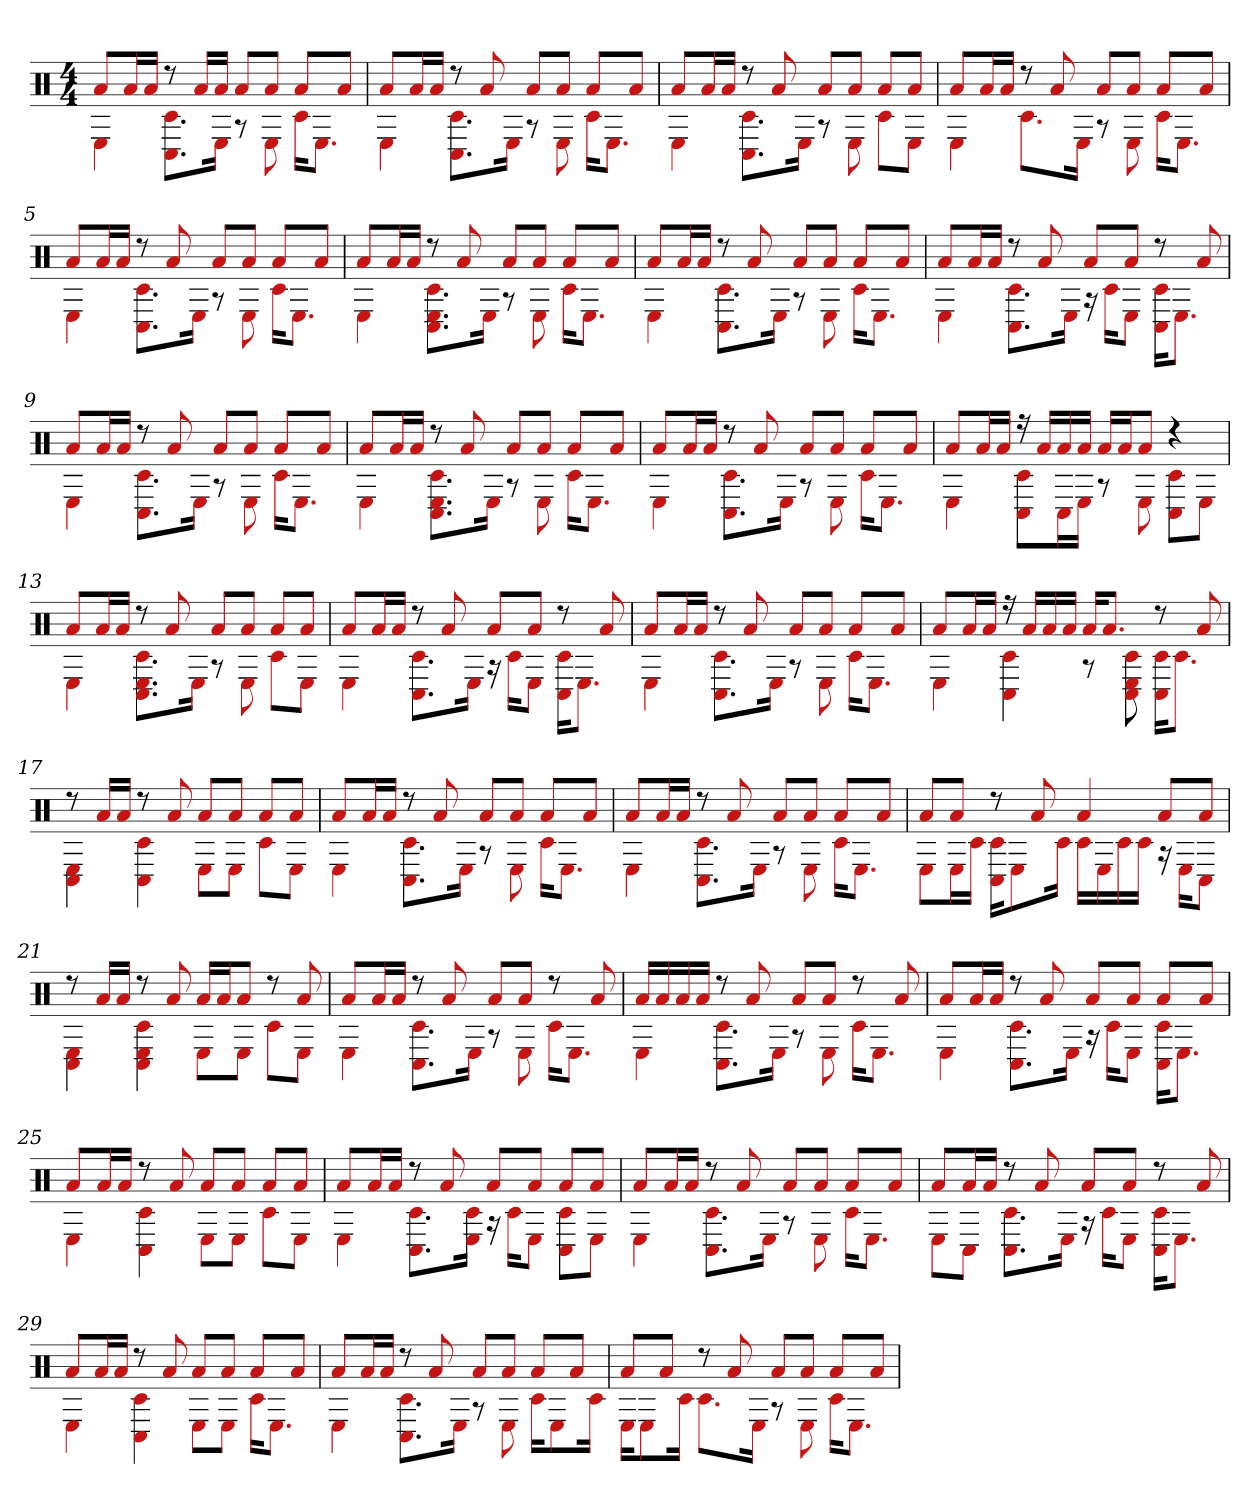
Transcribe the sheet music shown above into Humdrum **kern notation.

**kern
*part1
*staff1
*clefX
*k[]
*M4/4
=1
*^
8aL	4E
16aL	.
16aJJ	.
8r	8.C# 8.c#L
16aLL	.
16aJJ	16EJk
8aL	8r
8aJ	8E
8aL	16c#KL
.	8.EJ
8aJ	.
=2	=2
8aL	4E
16aL	.
16aJJ	.
8r	8.C# 8.c#L
8a	.
.	16EJk
8aL	8r
8aJ	8E
8aL	16c#KL
.	8.EJ
8aJ	.
=3	=3
8aL	4E
16aL	.
16aJJ	.
8r	8.C# 8.c#L
8a	.
.	16EJk
8aL	8r
8aJ	8E
8aL	8c#L
8aJ	8EJ
=4	=4
8aL	4E
16aL	.
16aJJ	.
8r	8.c#L
8a	.
.	16EJk
8aL	8r
8aJ	8E
8aL	16c#KL
.	8.EJ
8aJ	.
=5	=5
8aL	4E
16aL	.
16aJJ	.
8r	8.C# 8.c#L
8a	.
.	16EJk
8aL	8r
8aJ	8E
8aL	16c#KL
.	8.EJ
8aJ	.
=6	=6
8aL	4E
16aL	.
16aJJ	.
8r	8.E 8.C# 8.c#L
8a	.
.	16EJk
8aL	8r
8aJ	8E
8aL	16c#KL
.	8.EJ
8aJ	.
=7	=7
8aL	4E
16aL	.
16aJJ	.
8r	8.C# 8.c#L
8a	.
.	16EJk
8aL	8r
8aJ	8E
8aL	16c#KL
.	8.EJ
8aJ	.
=8	=8
8aL	4E
16aL	.
16aJJ	.
8r	8.C# 8.c#L
8a	.
.	16EJk
8aL	16r
.	16c#KL
8aJ	8EJ
8r	16C# 16c#KL
.	8.EJ
8a	.
=9	=9
8aL	4E
16aL	.
16aJJ	.
8r	8.C# 8.c#L
8a	.
.	16EJk
8aL	8r
8aJ	8E
8aL	16c#KL
.	8.EJ
8aJ	.
=10	=10
8aL	4E
16aL	.
16aJJ	.
8r	8.E 8.C# 8.c#L
8a	.
.	16EJk
8aL	8r
8aJ	8E
8aL	16c#KL
.	8.EJ
8aJ	.
=11	=11
8aL	4E
16aL	.
16aJJ	.
8r	8.C# 8.c#L
8a	.
.	16EJk
8aL	8r
8aJ	8E
8aL	16c#KL
.	8.EJ
8aJ	.
=12	=12
8aL	4E
16aL	.
16aJJ	.
16r	8C# 8c#L
16aLL	.
16a	16C#L
16aJJ	16EJJ
16aLL	8r
16aJ	.
8aJ	8E
4r	8C# 8c#L
.	8EJ
=13	=13
8aL	4E
16aL	.
16aJJ	.
8r	8.E 8.C# 8.c#L
8a	.
.	16EJk
8aL	8r
8aJ	8E
8aL	8c#L
8aJ	8EJ
=14	=14
8aL	4E
16aL	.
16aJJ	.
8r	8.C# 8.c#L
8a	.
.	16EJk
8aL	16r
.	16c#KL
8aJ	8EJ
8r	16C# 16c#KL
.	8.EJ
8a	.
=15	=15
8aL	4E
16aL	.
16aJJ	.
8r	8.C# 8.c#L
8a	.
.	16EJk
8aL	8r
8aJ	8E
8aL	16c#KL
.	8.EJ
8aJ	.
=16	=16
8aL	4E
16aL	.
16aJJ	.
16r	4C# 4c#
16aLL	.
16a	.
16aJJ	.
16aKL	8r
8.aJ	.
.	8C# 8c# 8E
8r	16C# 16c#KL
.	8.c#J
8a	.
=17	=17
8r	4C# 4E
16aLL	.
16aJJ	.
8r	4C# 4c#
8a	.
8aL	8EL
8aJ	8EJ
8aL	8c#L
8aJ	8EJ
=18	=18
8aL	4E
16aL	.
16aJJ	.
8r	8.C# 8.c#L
8a	.
.	16EJk
8aL	8r
8aJ	8E
8aL	16c#KL
.	8.EJ
8aJ	.
=19	=19
8aL	4E
16aL	.
16aJJ	.
8r	8.C# 8.c#L
8a	.
.	16EJk
8aL	8r
8aJ	8E
8aL	16c#KL
.	8.EJ
8aJ	.
=20	=20
8aL	8EL
8aJ	16EL
.	16c#JJ
8r	16C# 16c#KL
.	8E
8a	.
.	16c#Jk
4a	16c#LL
.	16E
.	16c#
.	16c#JJ
8aL	16r
.	16EKL
8aJ	8C#J
=21	=21
8r	4C# 4E
16aLL	.
16aJJ	.
8r	4E 4C# 4c#
8a	.
16aLL	8EL
16aJ	.
8aJ	8EJ
8r	8c#L
8a	8EJ
=22	=22
8aL	4E
16aL	.
16aJJ	.
8r	8.C# 8.c#L
8a	.
.	16EJk
8aL	8r
8aJ	8E
8r	16c#KL
.	8.EJ
8a	.
=23	=23
16aLL	4E
16a	.
16a	.
16aJJ	.
8r	8.C# 8.c#L
8a	.
.	16EJk
8aL	8r
8aJ	8E
8r	16c#KL
.	8.EJ
8a	.
=24	=24
8aL	4E
16aL	.
16aJJ	.
8r	8.C# 8.c#L
8a	.
.	16EJk
8aL	16r
.	16c#KL
8aJ	8EJ
8aL	16c# 16C#KL
.	8.EJ
8aJ	.
=25	=25
8aL	4E
16aL	.
16aJJ	.
8r	4C# 4c#
8a	.
8aL	8EL
8aJ	8EJ
8aL	8c#L
8aJ	8EJ
=26	=26
8aL	4E
16aL	.
16aJJ	.
8r	8.C# 8.c#L
8a	.
.	16E 16c#Jk
8aL	16r
.	16c#KL
8aJ	8EJ
8aL	8C# 8c#L
8aJ	8EJ
=27	=27
8aL	4E
16aL	.
16aJJ	.
8r	8.C# 8.c#L
8a	.
.	16EJk
8aL	8r
8aJ	8E
8aL	16c#KL
.	8.EJ
8aJ	.
=28	=28
8aL	8EL
16aL	8C#J
16aJJ	.
8r	8.C# 8.c#L
8a	.
.	16EJk
8aL	16r
.	16c#KL
8aJ	8EJ
8r	16C# 16c#KL
.	8.EJ
8a	.
=29	=29
8aL	4E
16aL	.
16aJJ	.
8r	4C# 4c#
8a	.
8aL	8EL
8aJ	8EJ
8aL	16c#KL
.	8.EJ
8aJ	.
=30	=30
8aL	4E
16aL	.
16aJJ	.
8r	8.C# 8.c#L
8a	.
.	16EJk
8aL	8r
8aJ	8E
8aL	16c#KL
.	8E
8aJ	.
.	16c#Jk
=31	=31
8aL	16EKL
.	8E
8aJ	.
.	16c#Jk
8r	8.c#L
8a	.
.	16EJk
8aL	8r
8aJ	8E
8aL	16c#KL
.	8.EJ
8aJ	.
*v	*v
=
*-
